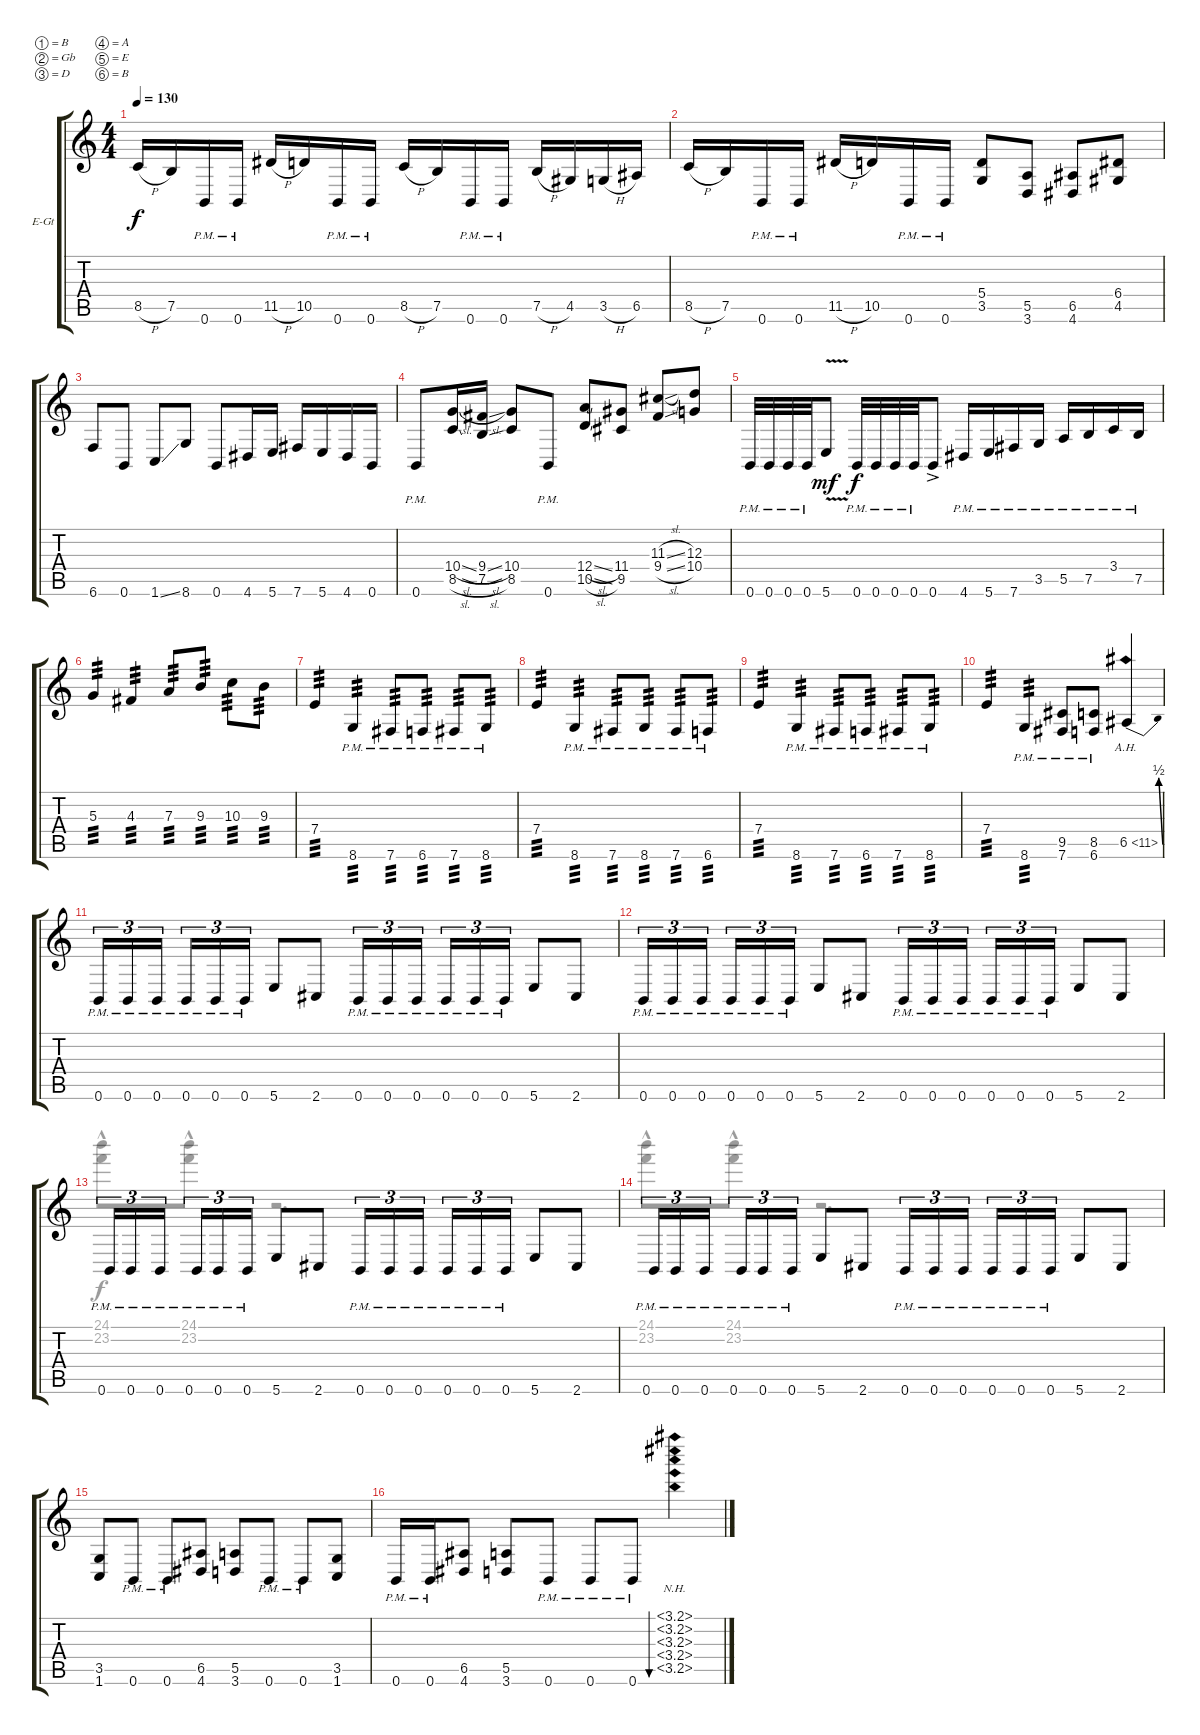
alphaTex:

\defaultSystemsLayout 4
\bracketExtendMode groupsimilarinstruments
\firstSystemTrackNameOrientation horizontal
\otherSystemsTrackNameOrientation horizontal
\track ("Electric Guitar" "E-Gt") {instrument distortionguitar}
\staff {score tabs}
\tuning (B3 Gb3 D3 A2 E2 B1)
\voice
\ts (4 4)
\tempo 130
\clef g2
\ks c
8.5{h}.16{dy f} 7.5.16 0.6{pm}.16 0.6{pm}.16 11.5{h}.16 10.5.16 0.6{pm}.16 0.6{pm}.16 8.5{h}.16 7.5.16 0.6{pm}.16 0.6{pm}.16 7.5{h}.16 4.5.16 3.5{h}.16 6.5.16 |
8.5{h}.16 7.5.16 0.6{pm}.16 0.6{pm}.16 11.5{h}.16 10.5.16 0.6{pm}.16 0.6{pm}.16 (3.5 5.4).8 (3.6 5.5).8 (4.6 6.5).8 (4.5 6.4).8 |
6.6.8 0.6.8 1.6{ss}.8 8.6.8 0.6.8 4.6.16 5.6.16 7.6.16 5.6.16 4.6.16 0.6.16 |
0.6{pm}.8 (8.5{sl} 10.4{sl}).16 (7.5{sl} 9.4{sl}).16 (8.5 10.4).8 0.6{pm}.8 (10.5{sl} 12.4{sl}).8 (9.5 11.4).8 (9.4{sl} 11.3{sl}).8 (12.3 10.4).8 |
0.6{pm}.32 0.6{pm}.32 0.6{pm}.32 0.6{pm}.32 5.6{v}.8{dy mf} 0.6{pm}.32{dy f} 0.6{pm}.32 0.6{pm}.32 0.6{pm}.32 0.6{ac}.8 4.6{pm}.16 5.6{pm}.16 7.6{pm}.16 3.5{pm}.16 5.5{pm}.16 7.5{pm}.16 3.4{pm}.16 7.5{pm}.16 |
5.3.4{tp 3} 4.3.4{tp 3} 7.3.8{tp 3} 9.3.8{tp 3} 10.3.8{tp 3} 9.3.8{tp 3} |
7.4.4{tp 3} 8.6{pm}.4{tp 3} 7.6{pm}.8{tp 3} 6.6{pm}.8{tp 3} 7.6{pm}.8{tp 3} 8.6{pm}.8{tp 3} |
7.4.4{tp 3} 8.6{pm}.4{tp 3} 7.6{pm}.8{tp 3} 8.6{pm}.8{tp 3} 7.6{pm}.8{tp 3} 6.6{pm}.8{tp 3} |
7.4.4{tp 3} 8.6{pm}.4{tp 3} 7.6{pm}.8{tp 3} 6.6{pm}.8{tp 3} 7.6{pm}.8{tp 3} 8.6{pm}.8{tp 3} |
7.4.4{tp 3} 8.6{pm}.4{tp 3} (7.6{pm} 9.5{pm}).8 (6.6{pm} 8.5{pm}).8 6.5{be (bend 0 0 60 2) ah 5}.4 |
0.6{pm}.16{tu (3 2)} 0.6{pm}.16{tu (3 2)} 0.6{pm}.16{tu (3 2)} 0.6{pm}.16{tu (3 2)} 0.6{pm}.16{tu (3 2)} 0.6{pm}.16{tu (3 2)} 5.6.8 2.6.8 0.6{pm}.16{tu (3 2)} 0.6{pm}.16{tu (3 2)} 0.6{pm}.16{tu (3 2)} 0.6{pm}.16{tu (3 2)} 0.6{pm}.16{tu (3 2)} 0.6{pm}.16{tu (3 2)} 5.6.8 2.6.8 |
0.6{pm}.16{tu (3 2)} 0.6{pm}.16{tu (3 2)} 0.6{pm}.16{tu (3 2)} 0.6{pm}.16{tu (3 2)} 0.6{pm}.16{tu (3 2)} 0.6{pm}.16{tu (3 2)} 5.6.8 2.6.8 0.6{pm}.16{tu (3 2)} 0.6{pm}.16{tu (3 2)} 0.6{pm}.16{tu (3 2)} 0.6{pm}.16{tu (3 2)} 0.6{pm}.16{tu (3 2)} 0.6{pm}.16{tu (3 2)} 5.6.8 2.6.8 |
0.6{pm}.16{tu (3 2)} 0.6{pm}.16{tu (3 2)} 0.6{pm}.16{tu (3 2)} 0.6{pm}.16{tu (3 2)} 0.6{pm}.16{tu (3 2)} 0.6{pm}.16{tu (3 2)} 5.6.8 2.6.8 0.6{pm}.16{tu (3 2)} 0.6{pm}.16{tu (3 2)} 0.6{pm}.16{tu (3 2)} 0.6{pm}.16{tu (3 2)} 0.6{pm}.16{tu (3 2)} 0.6{pm}.16{tu (3 2)} 5.6.8 2.6.8 |
0.6{pm}.16{tu (3 2)} 0.6{pm}.16{tu (3 2)} 0.6{pm}.16{tu (3 2)} 0.6{pm}.16{tu (3 2)} 0.6{pm}.16{tu (3 2)} 0.6{pm}.16{tu (3 2)} 5.6.8 2.6.8 0.6{pm}.16{tu (3 2)} 0.6{pm}.16{tu (3 2)} 0.6{pm}.16{tu (3 2)} 0.6{pm}.16{tu (3 2)} 0.6{pm}.16{tu (3 2)} 0.6{pm}.16{tu (3 2)} 5.6.8 2.6.8 |
(1.6 3.5).8 0.6{pm}.8 0.6{pm}.8 (4.6 6.5).8 (3.6 5.5).8 0.6{pm}.8 0.6{pm}.8 (3.5 1.6).8 |
0.6{pm}.16 0.6{pm}.16 (4.6 6.5).8 (3.6 5.5).8 0.6{pm}.8 0.6{pm}.8 0.6{pm}.8 (3.1{nh} 3.2{nh} 3.3{nh} 3.4{nh} 3.5{nh}).4{bu 240}
\voice
\clef g2
\ottava regular
\simile none
\ks c
|
|
|
|
|
|
|
|
|
|
|
|
(24.1{hac} 23.2{hac}).8 (24.1{hac} 23.2{hac}).8 r.2{d} |
(24.1{hac} 23.2{hac}).8 (24.1{hac} 23.2{hac}).8 r.2{d} |
|
